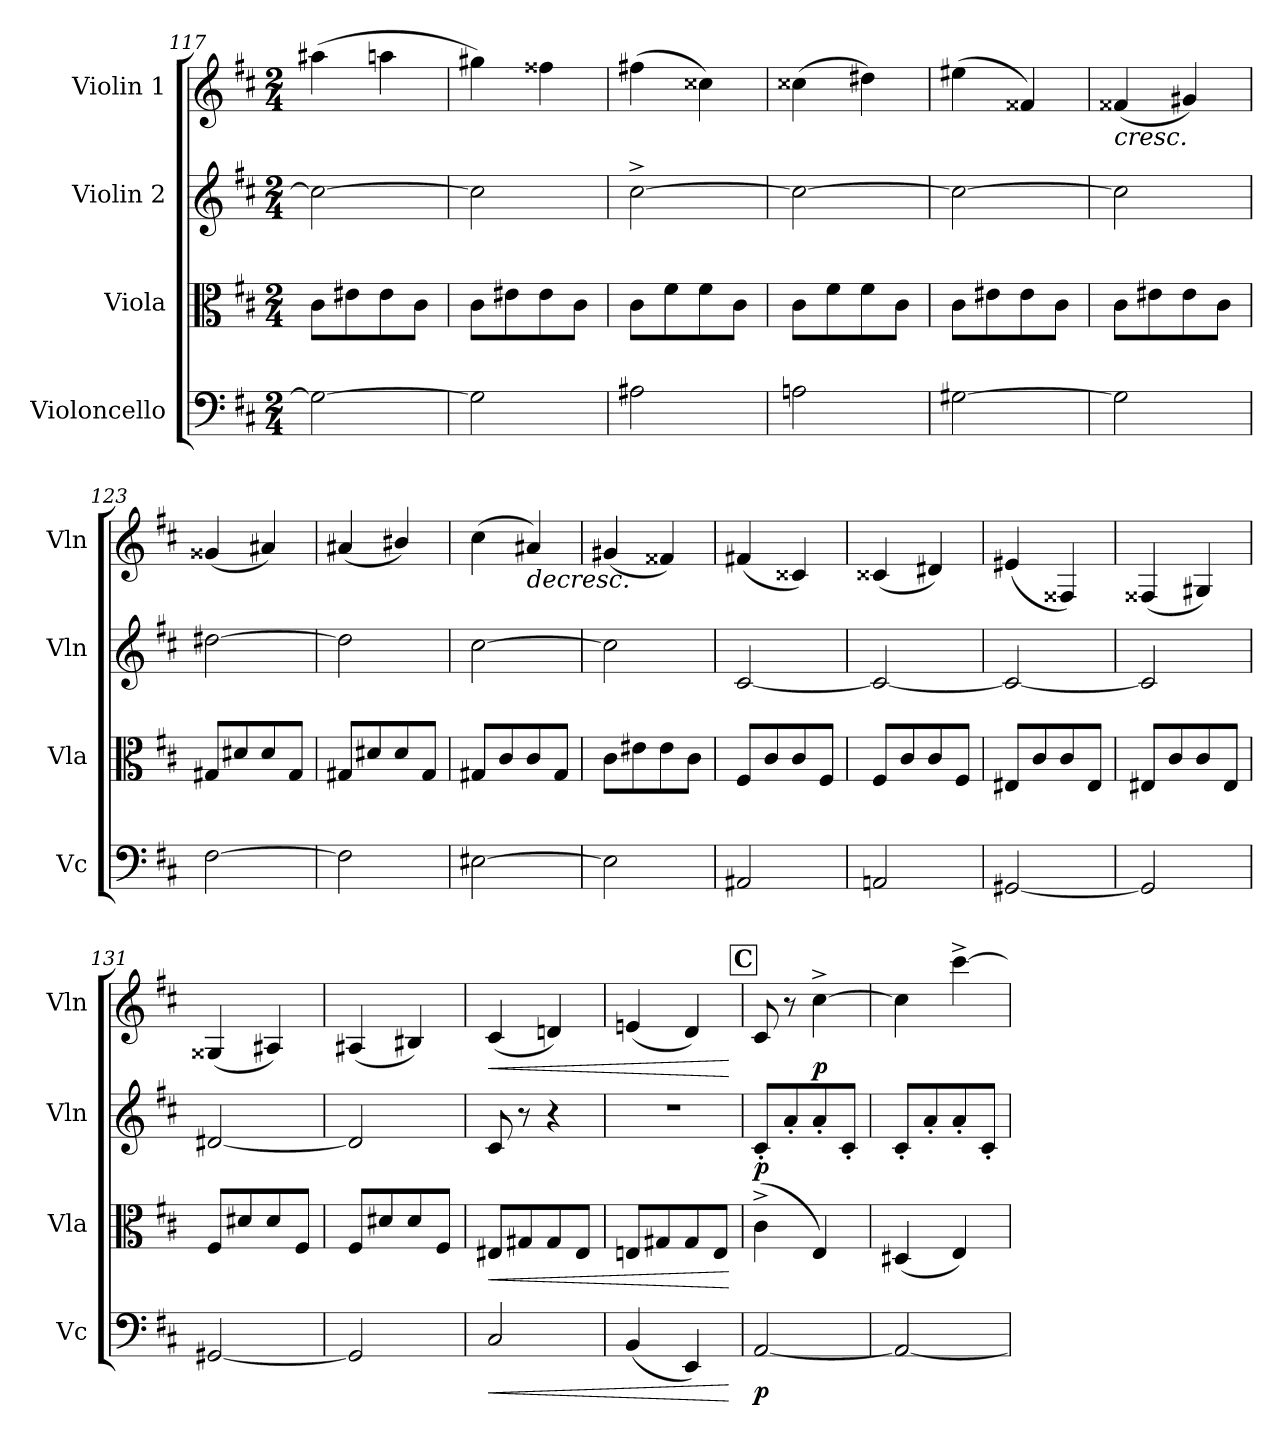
**kern	**dynam	**kern	**dynam	**kern	**dynam	**kern	**dynam
*part4	*part4	*part3	*part3	*part2	*part2	*part1	*part1
*staff4	*staff4	*staff3	*staff3	*staff2	*staff2	*staff1	*staff1
*I"Violoncello	*	*I"Viola	*	*I"Violin 2	*	*I"Violin 1	*
*I'Vc	*	*I'Vla	*	*I'Vln	*	*I'Vln	*
*clefF4	*	*clefC3	*	*clefG2	*	*clefG2	*
*k[f#c#]	*	*k[f#c#]	*	*k[f#c#]	*	*k[f#c#]	*
*M2/4	*	*M2/4	*	*M2/4	*	*M2/4	*
=117	=117	=117	=117	=117	=117	=117	=117
2G#\_	.	8c#\L	.	2cc#\_	.	(4aa#X\	.
.	.	8e#X\	.	.	.	.	.
.	.	8e#\	.	.	.	4aan\	.
.	.	8c#\J	.	.	.	.	.
!!LO:LB:g=z
=118	=118	=118	=118	=118	=118	=118	=118
*^	*	*	*	*^	*	*	*
2G#\]	4ryy	.	8c#\L	.	2cc#\]	4ryy	.	4gg#X\)	.
.	.	.	8e#X\	.	.	.	.	.	.
.	4ryy	.	8e#\	.	.	4ryy	.	4ff##X\	.
.	.	.	8c#\J	.	.	.	.	.	.
*v	*v	*	*	*	*v	*v	*	*	*
=119	=119	=119	=119	=119	=119	=119	=119
2A#X\	.	8c#\L	.	[2cc#^\	.	(4ff#X\	.
.	.	8f#\	.	.	.	.	.
.	.	8f#\	.	.	.	4cc##X\)	.
.	.	8c#\J	.	.	.	.	.
=120	=120	=120	=120	=120	=120	=120	=120
2An\	.	8c#\L	.	2cc#\_	.	(4cc##X\	.
.	.	8f#\	.	.	.	.	.
.	.	8f#\	.	.	.	4dd#X\)	.
.	.	8c#\J	.	.	.	.	.
=121	=121	=121	=121	=121	=121	=121	=121
[2G#X\	.	8c#\L	.	2cc#\_	.	(4ee#X\	.
.	.	8e#X\	.	.	.	.	.
.	.	8e#\	.	.	.	4f##X/)	.
.	.	8c#\J	.	.	.	.	.
=122	=122	=122	=122	=122	=122	=122	=122
!	!	!	!	!	!	!	!LO:HP:b
2G#\]	.	8c#\L	.	2cc#\]	.	(4f##X/	<
.	.	8e#X\	.	.	.	.	.
.	.	8e#\	.	.	.	4g#X/)	.
.	.	8c#\J	.	.	.	.	.
=123	=123	=123	=123	=123	=123	=123	=123
[2F#\	.	8G#X/L	.	[2dd#X\	.	(4g##X/	.
.	.	8d#X/	.	.	.	.	.
.	.	8d#/	.	.	.	4a#X/)	.
.	.	8G#/J	.	.	.	.	.
=124	=124	=124	=124	=124	=124	=124	=124
2F#\]	.	8G#X/L	.	2dd#\]	.	(4a#X/	.
.	.	8d#X/	.	.	.	.	.
.	.	8d#/	.	.	.	4b#X/)	.
.	.	8G#/J	.	.	.	.	.
=125	=125	=125	=125	=125	=125	=125	=125
[2E#X\	.	8G#X/L	.	[2cc#\	.	(4cc#\	.
.	.	8c#/	.	.	.	.	.
!	!	!	!	!	!	!	!LO:HP:b
.	.	8c#/	.	.	.	4a#X/)	>
.	.	8G#/J	.	.	.	.	.
=126	=126	=126	=126	=126	=126	=126	=126
2E#\]	.	8c#\L	.	2cc#\]	.	(4g#X/	.
.	.	8e#X\	.	.	.	.	.
.	.	8e#\	.	.	.	4f##X/)	.
.	.	8c#\J	.	.	.	.	.
.	.	.	.	.	.	.	[
!!LO:LB:g=z
=127	=127	=127	=127	=127	=127	=127	=127
2AA#X/	.	8F#/L	.	[2c#/	.	(4f#X/	.
.	.	8c#/	.	.	.	.	.
.	.	8c#/	.	.	.	4c##X/)	.
.	.	8F#/J	.	.	.	.	.
=128	=128	=128	=128	=128	=128	=128	=128
2AAn/	.	8F#/L	.	2c#/_	.	(4c##X/	.
.	.	8c#/	.	.	.	.	.
.	.	8c#/	.	.	.	4d#X/)	.
.	.	8F#/J	.	.	.	.	.
!!LO:LB:g=z
=129	=129	=129	=129	=129	=129	=129	=129
[2GG#X/	.	8E#X/L	.	2c#/_	.	(4e#X/	.
.	.	8c#/	.	.	.	.	.
.	.	8c#/	.	.	.	4F##X/)	.
.	.	8E#/J	.	.	.	.	.
=130	=130	=130	=130	=130	=130	=130	=130
2GG#/]	.	8E#X/L	.	2c#/]	.	(4F##X/	.
.	.	8c#/	.	.	.	.	.
.	.	8c#/	.	.	.	4G#X/)	.
.	.	8E#/J	.	.	.	.	.
=131	=131	=131	=131	=131	=131	=131	=131
[2GG#X/	.	8F#/L	.	[2d#X/	.	(4G##X/	.
.	.	8d#X/	.	.	.	.	.
.	.	8d#/	.	.	.	4A#X/)	.
.	.	8F#/J	.	.	.	.	.
=132	=132	=132	=132	=132	=132	=132	=132
2GG#/]	.	8F#/L	.	2d#/]	.	(4A#X/	.
.	.	8d#X/	.	.	.	.	.
.	.	8d#/	.	.	.	4B#X/)	.
.	.	8F#/J	.	.	.	.	.
=133	=133	=133	=133	=133	=133	=133	=133
!	!LO:HP:b	!	!LO:HP:b	!	!	!	!LO:HP:b
2C#/	<	8E#X/L	<	8c#/	.	(4c#/	<
.	.	8G#X/	.	8r	.	.	.
.	.	8G#/	.	4r	.	4dn/)	.
.	.	8E#/J	.	.	.	.	.
.	.	.	.	.	.	.	]
=134	=134	=134	=134	=134	=134	=134	=134
(>4BB/	.	8En/L	.	2r	.	(4en/	.
.	.	8G#X/	.	.	.	.	.
4EE/)	.	8G#/	.	.	.	4d/)	.
.	.	8E/J	.	.	.	.	.
.	[	.	[	.	.	.	[
!!LO:REH:place=s1:a:B:cj:fs=14:t=C
=135	=135	=135	=135	=135	=135	=135	=135
!	!LO:DY:b	!	!LO:DY:b	!	!	!	!
!	!	!	!LO:DY:n=1:b	!	!LO:DY:b	!	!
[2AA/	p	(4c#^\	p other-dynamics	8c#'/L	p	8c#/	.
.	.	.	.	8a'/	.	8r	.
!	!	!	!	!	!	!	!LO:DY:b
.	.	4E/)	.	8a'/	.	[4cc#^\	p
.	.	.	.	8c#'/J	.	.	.
=136	=136	=136	=136	=136	=136	=136	=136
2AA/_	.	(4D#X/	.	8c#'/L	.	4cc#\]	.
.	.	.	.	8a'/	.	.	.
.	.	4E/)	.	8a'/	.	[4ccc#^\	.
.	.	.	.	8c#'/J	.	.	.
=	=	=	=	=	=	=	=
*-	*-	*-	*-	*-	*-	*-	*-
